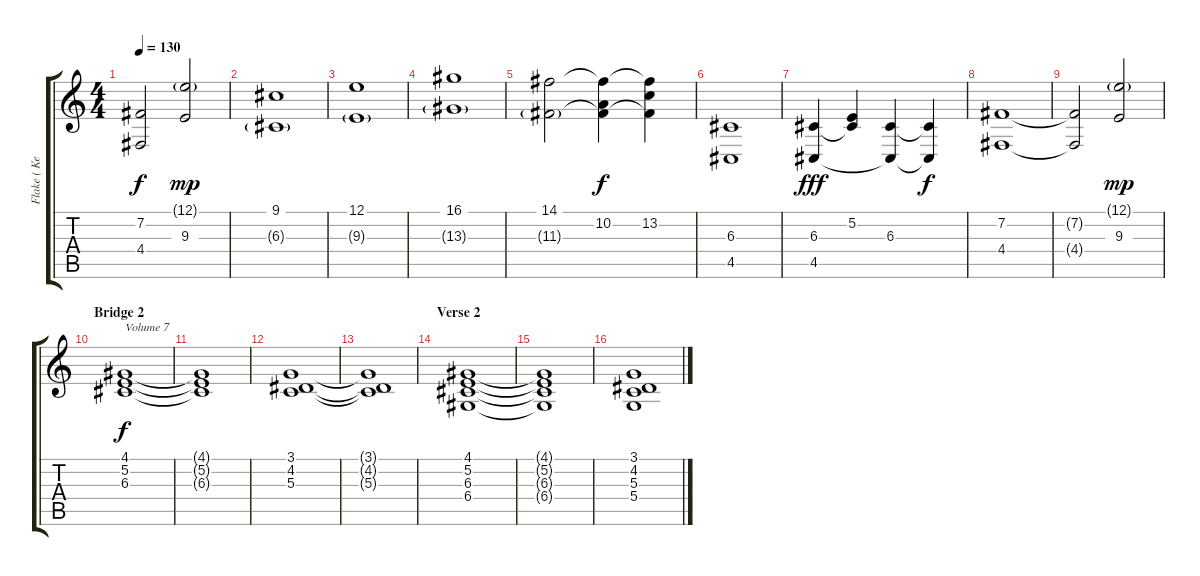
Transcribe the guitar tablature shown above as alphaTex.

\track ("Flake ( Keys 3 )" "Flake ( Ke") {instrument stringensemble1}
\staff {score tabs}
\tuning (E4 B3 G3 D3 A2 E2) {hide}
\ts (4 4)
\tempo 130
\clef g2
\ks c
(7.2{t} 4.4{t}).2{dy f} (12.1{g} 9.3).2{dy mp} |
(9.1 6.3{g}).1 |
(12.1 9.3{g}).1 |
(16.1 13.3{g}).1 |
(14.1 11.3{g}).2 (14.1{t} 10.2 11.3{t}).4{dy f} (14.1{t} 13.2 11.3{t}).4 |
(6.3 4.5).1 |
(6.3 4.5).4{dy fff} (5.2 6.3{t}).4 (6.3 4.5{t}).4 (6.3{t} 4.5{t}).4{dy f} |
(7.2 4.4).1 |
(7.2{t} 4.4{t}).2 (12.1{g} 9.3).2{dy mp} |
\section ("" "Bridge 2")
(4.1 5.2 6.3).1{txt "Volume 7" dy f volume 7} |
(4.1{t} 5.2{t} 6.3{t}).1 |
(3.1 4.2 5.3).1 |
(3.1{t} 4.2{t} 5.3{t}).1 |
\section ("" "Verse 2")
(4.1 5.2 6.3 6.4).1 |
(4.1{t} 5.2{t} 6.3{t} 6.4{t}).1 |
(3.1 4.2 5.3 5.4).1
